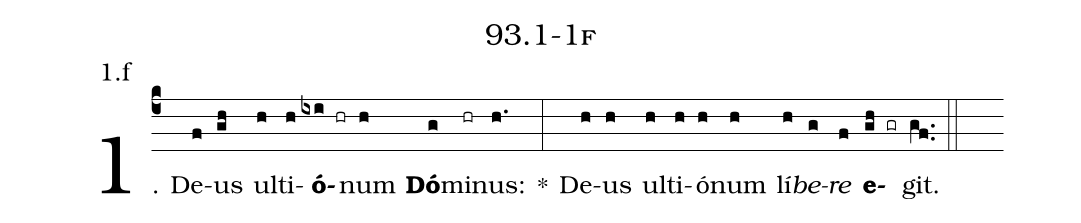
name: 93.1-1f;
annotation: 1.f;
%%
(c4)1. De(f)us(gh) ul(h)ti(h)<b>ó</b>(ixi hr)num(h) <b>Dó</b>(g)mi(hr)nus:(h.) *(:) De(h)us(h) ul(h)ti(h)ó(h)num(h) lí(h)<i>be</i>(g)<i>re</i>(f) <b>e</b>(gh gr)git.(gf..) (::)


%E(h) u(h) o(g) u(f) a(gh) e.(gf..) (::)
